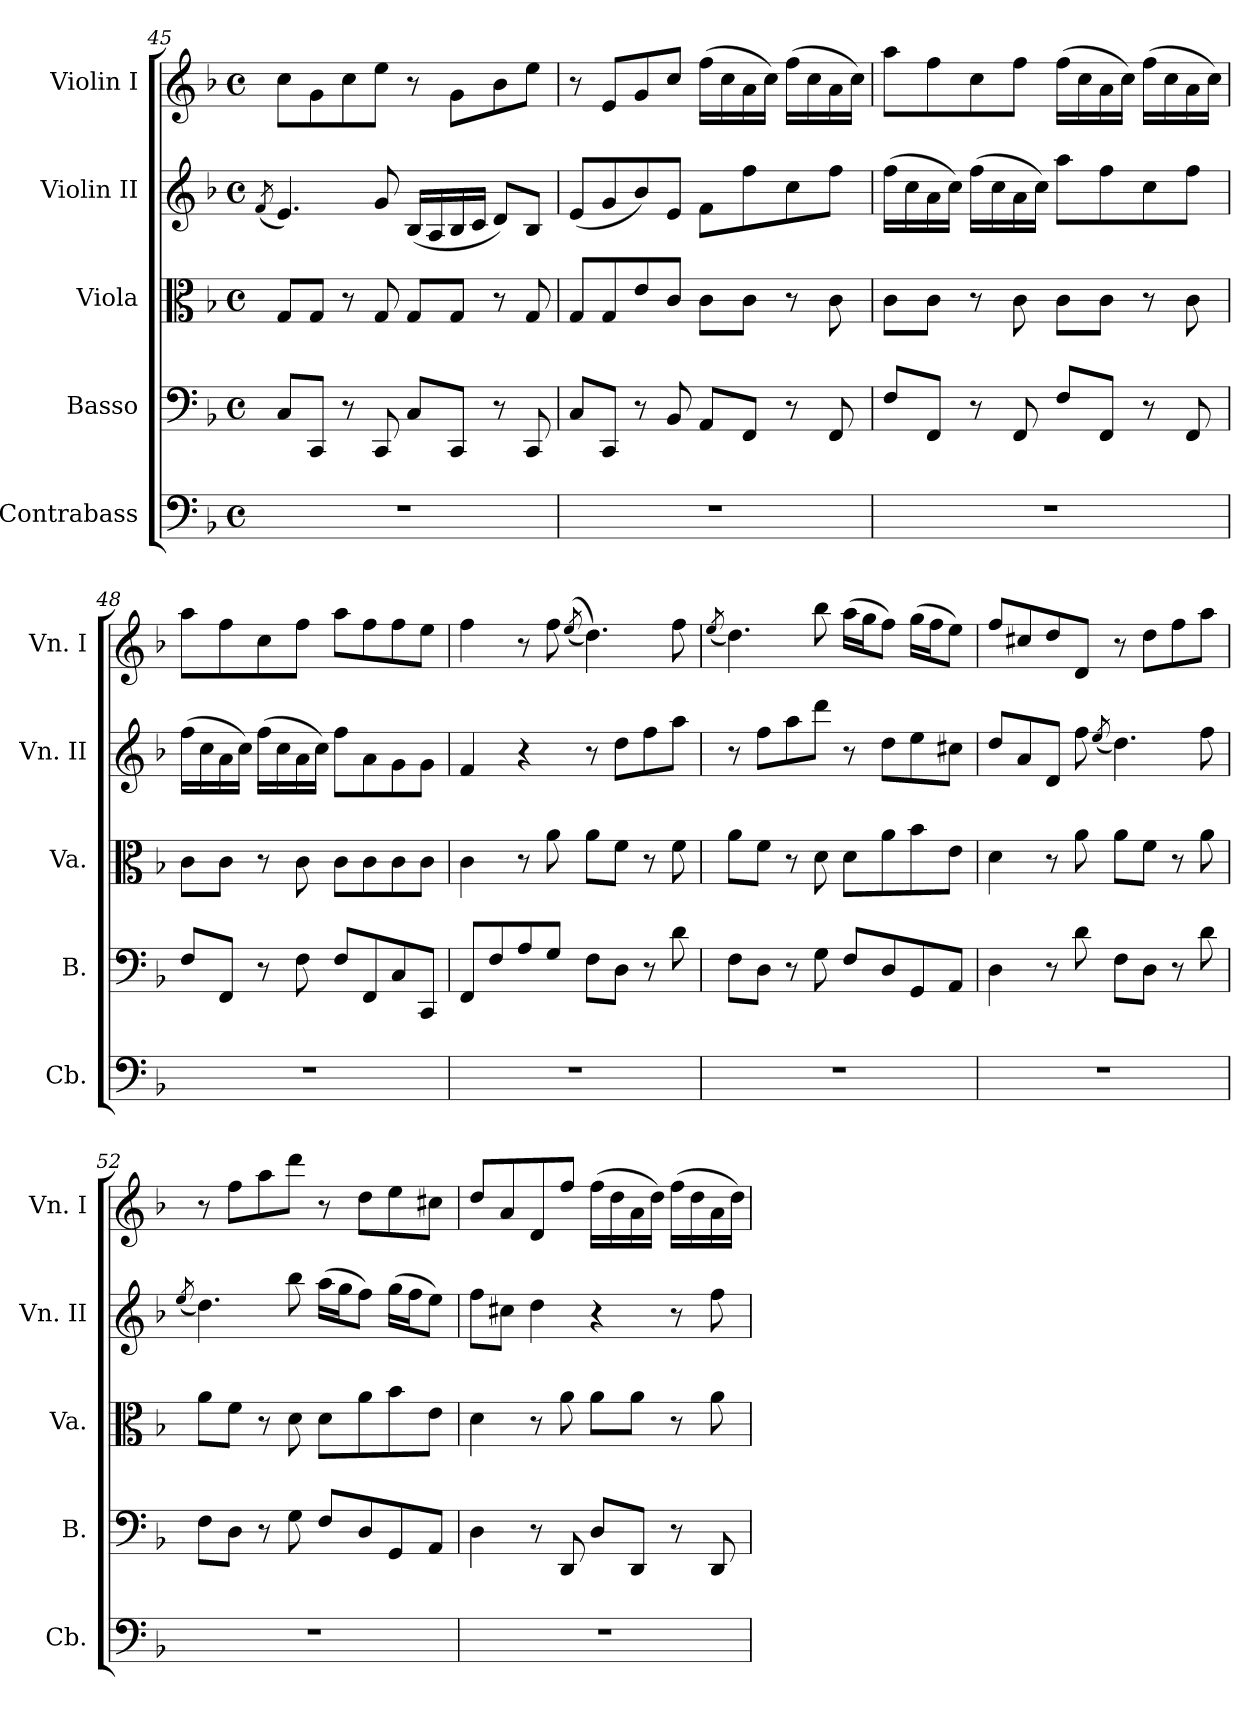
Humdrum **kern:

**kern	**kern	**kern	**kern	**kern
*part5	*part4	*part3	*part2	*part1
*staff5	*staff4	*staff3	*staff2	*staff1
*I"Contrabass	*I"Basso	*I"Viola	*I"Violin II	*I"Violin I
*I'Cb.	*I'B.	*I'Va.	*I'Vn. II	*I'Vn. I
*clefF4	*clefF4	*clefC3	*clefG2	*clefG2
*ITrd7c12	*	*	*	*
*k[b-]	*k[b-]	*k[b-]	*k[b-]	*k[b-]
*M4/4	*M4/4	*M4/4	*M4/4	*M4/4
*met(c)	*met(c)	*met(c)	*met(c)	*met(c)
=45	=45	=45	=45	=45
.	.	.	(<8qf/	.
1r	8C/L	8G/L	4.e/)	8cc\L
.	8CC/J	8G/J	.	8g\
.	8r	8r	.	8cc\
.	8CC/	8G/	8g/	8ee\J
.	8C/L	8G/L	(<16B-i/LL	8r
.	.	.	16A/	.
.	8CC/J	8G/J	16B-/	8g\L
.	.	.	16c/JJ	.
.	8r	8r	8d/L)	8b-\
.	8CC/	8G/	8B-/J	8ee\J
=46	=46	=46	=46	=46
1r	8C/L	8G/L	(<8e/L	8r
.	8CC/J	8G/	8g/	8e/L
.	8r	8e/	8b-/)	8g/
.	8BB-/	8c/J	8e/J	8cc/J
.	8AA/L	8c\L	8f\L	(>16ff\LL
.	.	.	.	16cc\
.	8FF/J	8c\J	8ff\	16a\
.	.	.	.	16cc\JJ)
.	8r	8r	8cc\	(>16ff\LL
.	.	.	.	16cc\
.	8FF/	8c\	8ff\J	16a\
.	.	.	.	16cc\JJ)
!!LO:LB:g=z
=47	=47	=47	=47	=47
1r	8F/L	8c\L	(>16ff\LL	8aa\L
.	.	.	16cc\	.
.	8FF/J	8c\J	16a\	8ff\
.	.	.	16cc\JJ)	.
.	8r	8r	(>16ff\LL	8cc\
.	.	.	16cc\	.
.	8FF/	8c\	16a\	8ff\J
.	.	.	16cc\JJ)	.
.	8F/L	8c\L	8aa\L	(>16ff\LL
.	.	.	.	16cc\
.	8FF/J	8c\J	8ff\	16a\
.	.	.	.	16cc\JJ)
.	8r	8r	8cc\	(>16ff\LL
.	.	.	.	16cc\
.	8FF/	8c\	8ff\J	16a\
.	.	.	.	16cc\JJ)
=48	=48	=48	=48	=48
1r	8F/L	8c\L	(>16ff\LL	8aa\L
.	.	.	16cc\	.
.	8FF/J	8c\J	16a\	8ff\
.	.	.	16cc\JJ)	.
.	8r	8r	(>16ff\LL	8cc\
.	.	.	16cc\	.
.	8F\	8c\	16a\	8ff\J
.	.	.	16cc\JJ)	.
.	8F/L	8c\L	8ff\L	8aa\L
.	8FF/	8c\	8a\	8ff\
.	8C/	8c\	8g\	8ff\
.	8CC/J	8c\J	8g\J	8ee\J
=49	=49	=49	=49	=49
1r	8FF/L	4c\	4f/	4ff\
.	8F/	.	.	.
.	8A/	8r	4r	8r
.	8G/J	8a\	.	8ff\
.	.	.	.	(<(<8qee/
.	8F\L	8a\L	8r	4.dd\))
.	8D\J	8f\J	8dd\L	.
.	8r	8r	8ff\	.
.	8d\	8f\	8aa\J	8ff\
!!LO:LB:g=z
=50	=50	=50	=50	=50
.	.	.	.	(<8qee/
1r	8F\L	8a\L	8r	4.dd\)
.	8D\J	8f\J	8ff\L	.
.	8r	8r	8aa\	.
.	8G\	8d\	8ddd\J	8bb-\
.	8F/L	8d\L	8r	(>16aa\LL
.	.	.	.	16gg\J
.	8D/	8a\	8dd\L	8ff\J)
.	8GG/	8b-\	8ee\	(>16gg\LL
.	.	.	.	16ff\J
.	8AA/J	8e\J	8cc#X\J	8ee\J)
=51	=51	=51	=51	=51
1r	4D\	4d\	8dd/L	8ff/L
.	.	.	8a/	8cc#X/
.	8r	8r	8d/J	8dd/
.	8d\	8a\	8ff\	8d/J
.	.	.	(<8qee/	.
.	8F\L	8a\L	4.dd\)	8r
.	8D\J	8f\J	.	8dd\L
.	8r	8r	.	8ff\
.	8d\	8a\	8ff\	8aa\J
=52	=52	=52	=52	=52
.	.	.	(<8qee/	.
1r	8F\L	8a\L	4.dd\)	8r
.	8D\J	8f\J	.	8ff\L
.	8r	8r	.	8aa\
.	8G\	8d\	8bb-\	8ddd\J
.	8F/L	8d\L	(>16aa\LL	8r
.	.	.	16gg\J	.
.	8D/	8a\	8ff\J)	8dd\L
.	8GG/	8b-\	(>16gg\LL	8ee\
.	.	.	16ff\J	.
.	8AA/J	8e\J	8ee\J)	8cc#X\J
=53	=53	=53	=53	=53
1r	4D\	4d\	8ff\L	8dd/L
.	.	.	8cc#X\J	8a/
.	8r	8r	4dd\	8d/
.	8DD/	8a\	.	8ff/J
.	8D/L	8a\L	4r	(>16ff\LL
.	.	.	.	16dd\
.	8DD/J	8a\J	.	16a\
.	.	.	.	16dd\JJ)
.	8r	8r	8r	(>16ff\LL
.	.	.	.	16dd\
.	8DD/	8a\	8ff\	16a\
.	.	.	.	16dd\JJ)
=	=	=	=	=
*-	*-	*-	*-	*-
